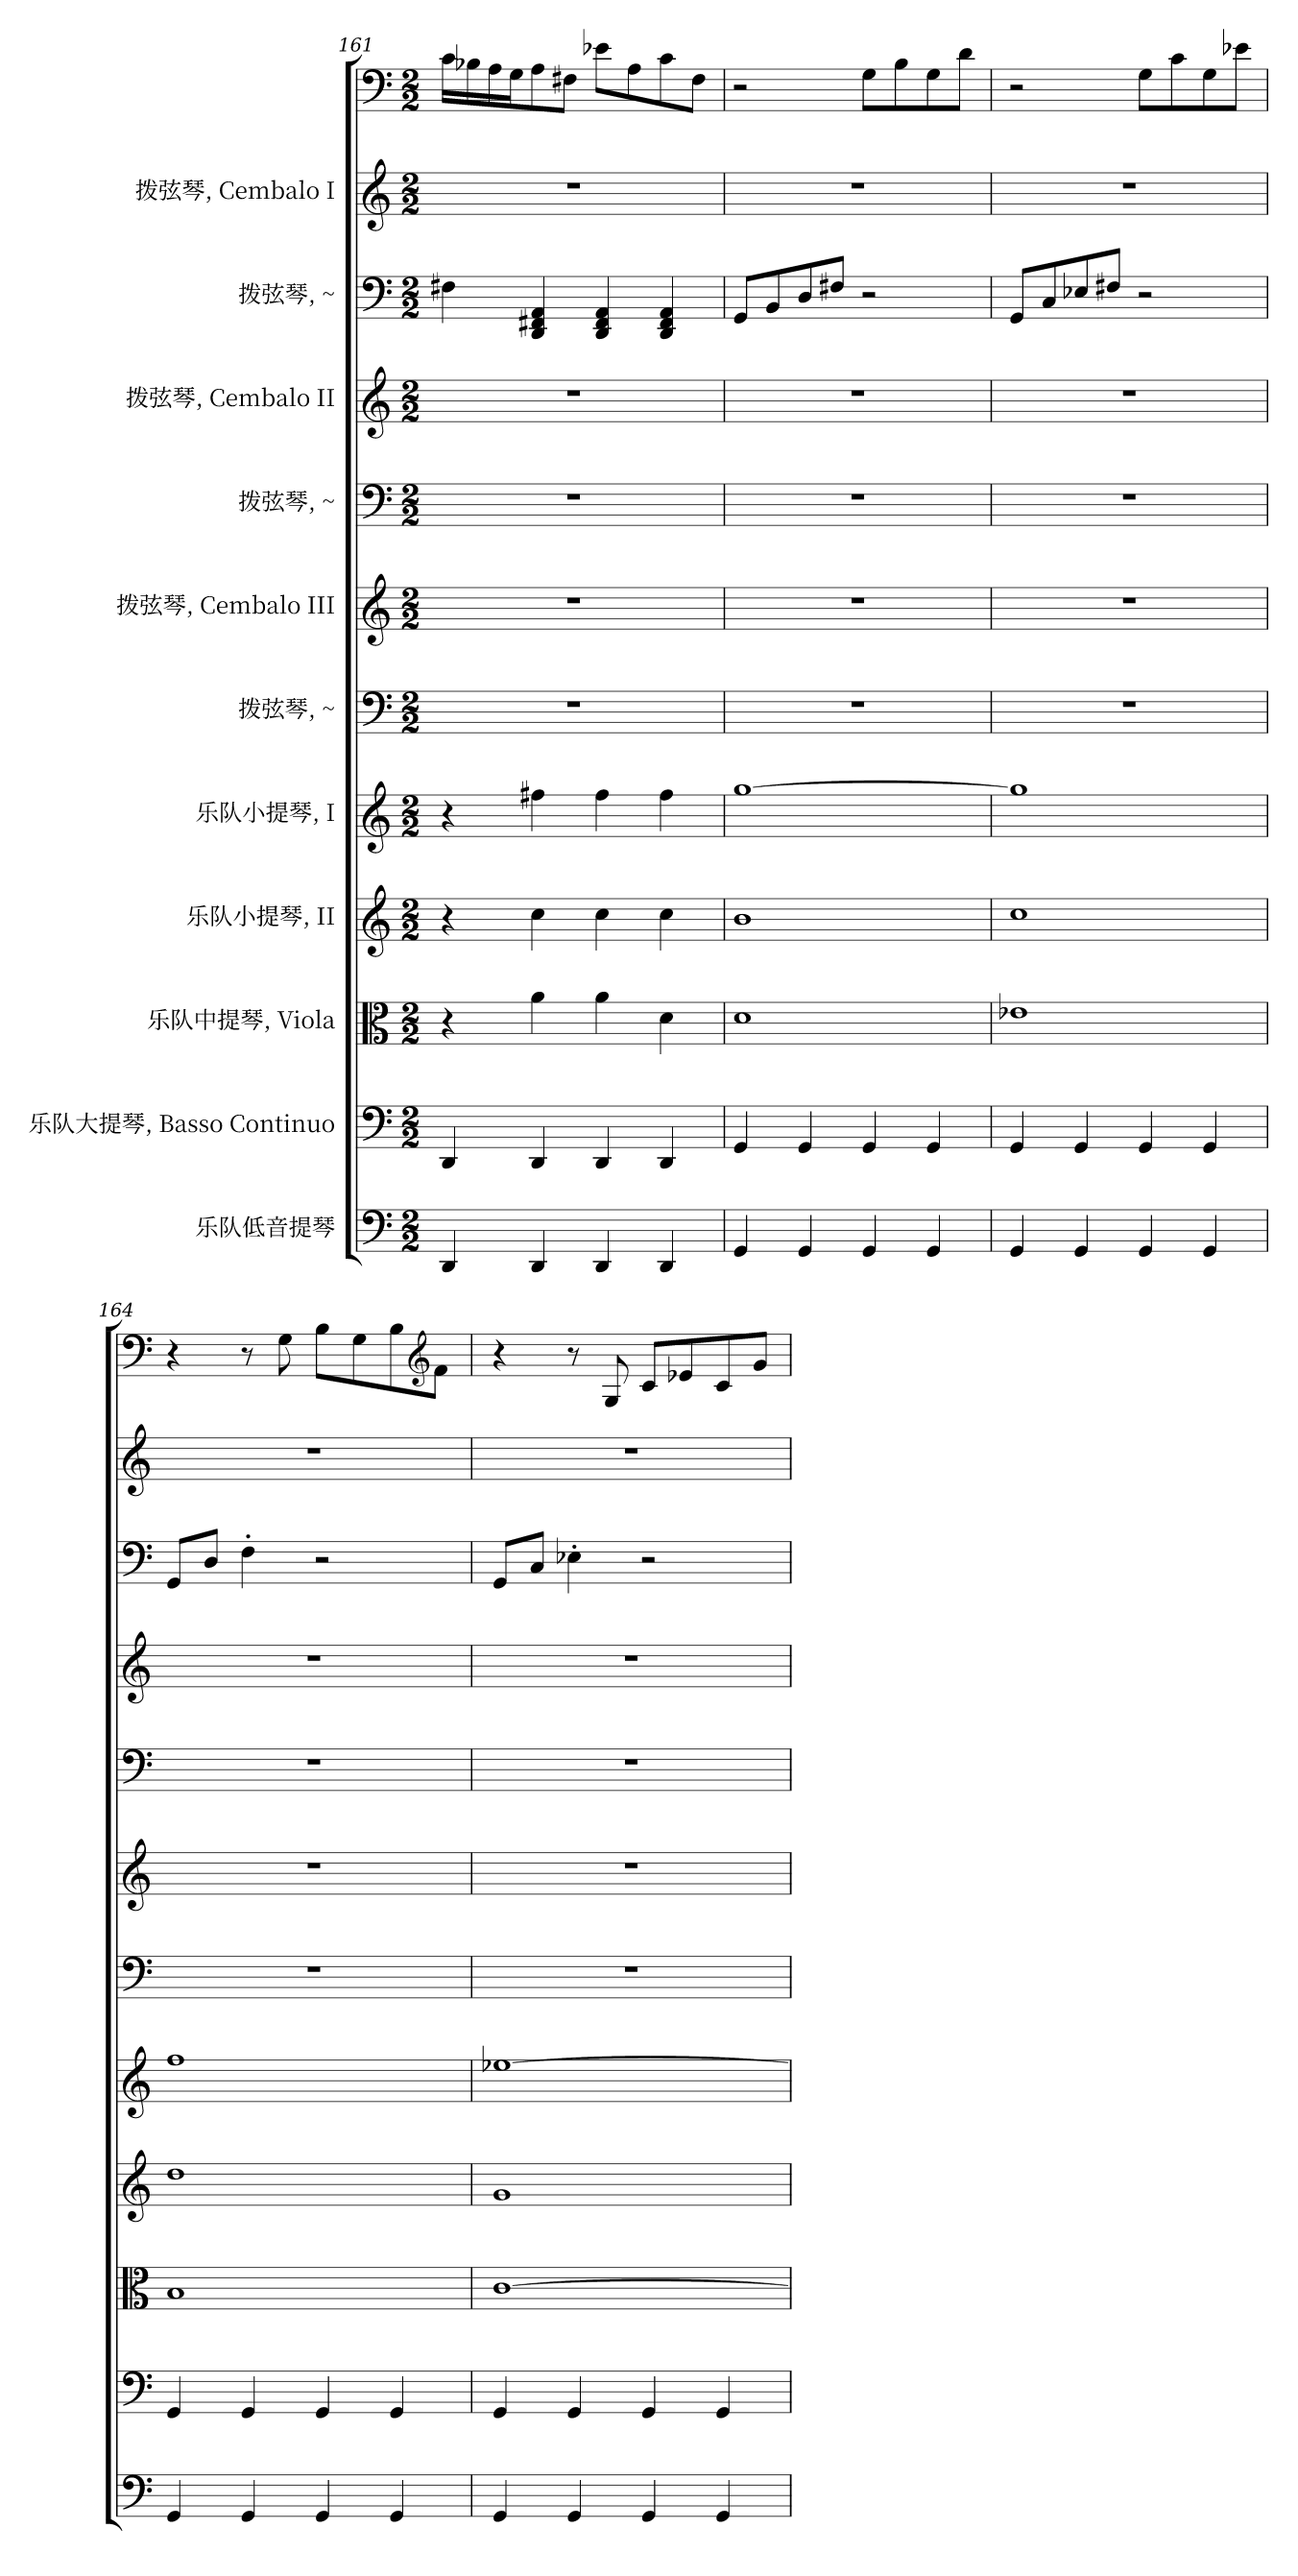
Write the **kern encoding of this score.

**kern	**kern	**kern	**kern	**kern	**kern	**kern	**kern	**kern	**kern	**kern	**kern
*part11	*part10	*part9	*part8	*part7	*part6	*part5	*part4	*part3	*part2	*part1	*part1
*staff12	*staff11	*staff10	*staff9	*staff8	*staff7	*staff6	*staff5	*staff4	*staff3	*staff2	*staff1
*I"乐队低音提琴	*I"乐队大提琴, Basso Continuo	*I"乐队中提琴, Viola	*I"乐队小提琴, II	*I"乐队小提琴, I	*I"拨弦琴, ~	*I"拨弦琴, Cembalo III	*I"拨弦琴, ~	*I"拨弦琴, Cembalo II	*I"拨弦琴, ~	*I"拨弦琴, Cembalo I	*
*clefF4	*clefF4	*clefC3	*clefG2	*clefG2	*clefF4	*clefG2	*clefF4	*clefG2	*clefF4	*clefG2	*clefF4
*ITrd7c12	*	*	*	*	*	*	*	*	*	*	*
*k[]	*k[]	*k[]	*k[]	*k[]	*k[]	*k[]	*k[]	*k[]	*k[]	*k[]	*k[]
*M2/2	*M2/2	*M2/2	*M2/2	*M2/2	*M2/2	*M2/2	*M2/2	*M2/2	*M2/2	*M2/2	*M2/2
=161	=161	=161	=161	=161	=161	=161	=161	=161	=161	=161	=161
4DDD/	4DD/	4r	4r	4r	1r	1r	1r	1r	4F#X\	1r	16c\LL
.	.	.	.	.	.	.	.	.	.	.	16B-X\
.	.	.	.	.	.	.	.	.	.	.	16A\
.	.	.	.	.	.	.	.	.	.	.	16G\J
4DDD/	4DD/	4a\	4cc\	4ff#X\	.	.	.	.	4DD/ 4FF#X/ 4AA/	.	8A\
.	.	.	.	.	.	.	.	.	.	.	8F#X\J
4DDD/	4DD/	4a\	4cc\	4ff#\	.	.	.	.	4DD/ 4FF#/ 4AA/	.	8e-X\L
.	.	.	.	.	.	.	.	.	.	.	8A\
4DDD/	4DD/	4d\	4cc\	4ff#\	.	.	.	.	4DD/ 4FF#/ 4AA/	.	8c\
.	.	.	.	.	.	.	.	.	.	.	8F#\J
=162	=162	=162	=162	=162	=162	=162	=162	=162	=162	=162	=162
4GGG/	4GG/	1d	1b	[1gg	1r	1r	1r	1r	8GG/L	1r	2r
.	.	.	.	.	.	.	.	.	8BB/	.	.
4GGG/	4GG/	.	.	.	.	.	.	.	8D/	.	.
.	.	.	.	.	.	.	.	.	8F#X/J	.	.
4GGG/	4GG/	.	.	.	.	.	.	.	2r	.	8G\L
.	.	.	.	.	.	.	.	.	.	.	8B\
4GGG/	4GG/	.	.	.	.	.	.	.	.	.	8G\
.	.	.	.	.	.	.	.	.	.	.	8d\J
!!LO:PB:g=z
=163	=163	=163	=163	=163	=163	=163	=163	=163	=163	=163	=163
4GGG/	4GG/	1e-X	1cc	1gg]	1r	1r	1r	1r	8GG/L	1r	2r
.	.	.	.	.	.	.	.	.	8C/	.	.
4GGG/	4GG/	.	.	.	.	.	.	.	8E-X/	.	.
.	.	.	.	.	.	.	.	.	8F#X/J	.	.
4GGG/	4GG/	.	.	.	.	.	.	.	2r	.	8G\L
.	.	.	.	.	.	.	.	.	.	.	8c\
4GGG/	4GG/	.	.	.	.	.	.	.	.	.	8G\
.	.	.	.	.	.	.	.	.	.	.	8e-X\J
=164	=164	=164	=164	=164	=164	=164	=164	=164	=164	=164	=164
4GGG/	4GG/	1B	1dd	1ff	1r	1r	1r	1r	8GG/L	1r	4r
.	.	.	.	.	.	.	.	.	8D/J	.	.
4GGG/	4GG/	.	.	.	.	.	.	.	4F'\	.	8r
.	.	.	.	.	.	.	.	.	.	.	8G\
4GGG/	4GG/	.	.	.	.	.	.	.	2r	.	8B\L
.	.	.	.	.	.	.	.	.	.	.	8G\
4GGG/	4GG/	.	.	.	.	.	.	.	.	.	8B\
*	*	*	*	*	*	*	*	*	*	*	*clefG2
.	.	.	.	.	.	.	.	.	.	.	8f\J
=165	=165	=165	=165	=165	=165	=165	=165	=165	=165	=165	=165
4GGG/	4GG/	[1c	1g	[1ee-X	1r	1r	1r	1r	8GG/L	1r	4r
.	.	.	.	.	.	.	.	.	8C/J	.	.
4GGG/	4GG/	.	.	.	.	.	.	.	4E-X'\	.	8r
.	.	.	.	.	.	.	.	.	.	.	8G/
4GGG/	4GG/	.	.	.	.	.	.	.	2r	.	8c/L
.	.	.	.	.	.	.	.	.	.	.	8e-X/
4GGG/	4GG/	.	.	.	.	.	.	.	.	.	8c/
.	.	.	.	.	.	.	.	.	.	.	8g/J
=	=	=	=	=	=	=	=	=	=	=	=
*-	*-	*-	*-	*-	*-	*-	*-	*-	*-	*-	*-
